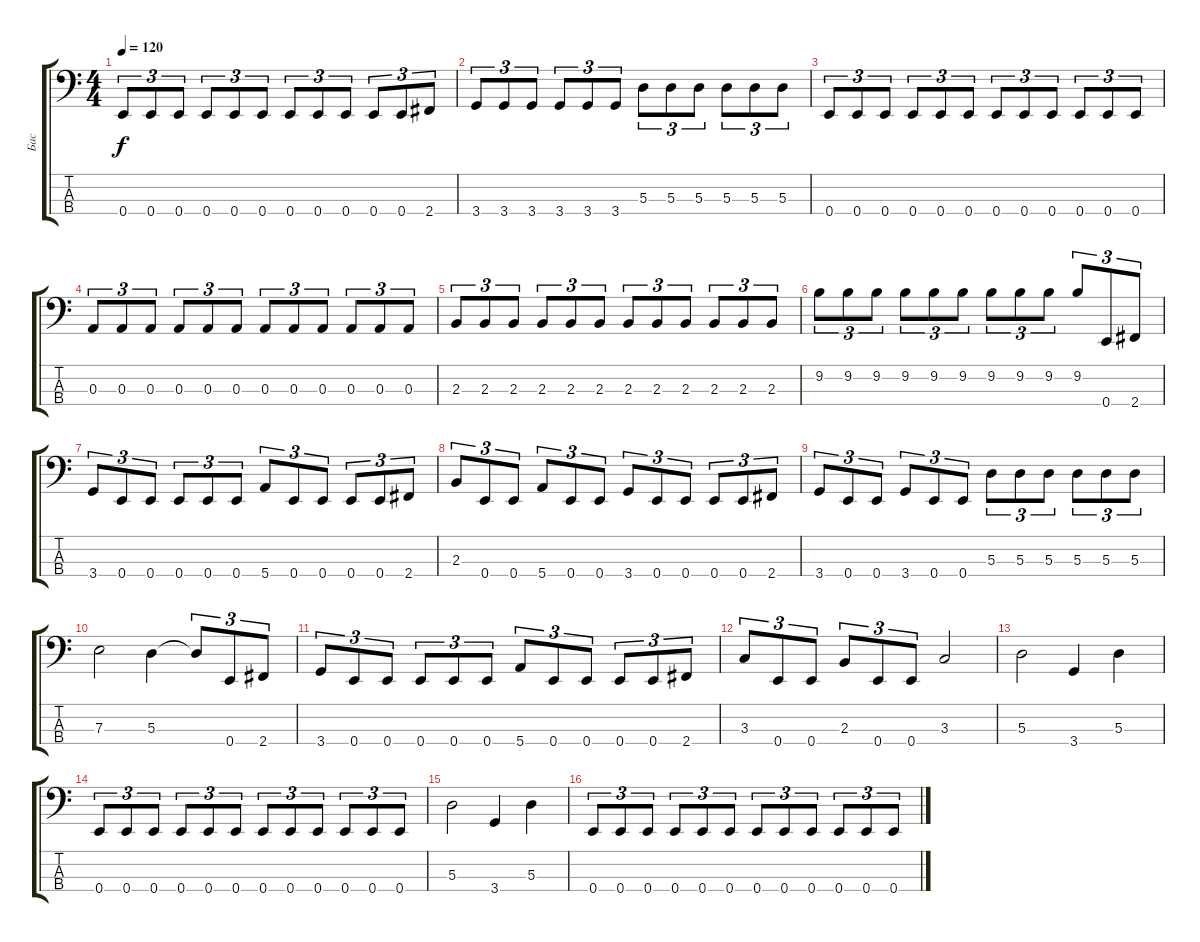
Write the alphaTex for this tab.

\track ("Бас" "Бас") {instrument electricbassfinger}
\staff {score tabs}
\tuning (G2 D2 A1 E1) {hide}
\ts (4 4)
\tempo 120
\clef f4
\ks c
0.4.8{tu (3 2) dy f} 0.4.8{tu (3 2)} 0.4.8{tu (3 2)} 0.4.8{tu (3 2)} 0.4.8{tu (3 2)} 0.4.8{tu (3 2)} 0.4.8{tu (3 2)} 0.4.8{tu (3 2)} 0.4.8{tu (3 2)} 0.4.8{tu (3 2)} 0.4.8{tu (3 2)} 2.4.8{tu (3 2)} |
3.4.8{tu (3 2)} 3.4.8{tu (3 2)} 3.4.8{tu (3 2)} 3.4.8{tu (3 2)} 3.4.8{tu (3 2)} 3.4.8{tu (3 2)} 5.3.8{tu (3 2)} 5.3.8{tu (3 2)} 5.3.8{tu (3 2)} 5.3.8{tu (3 2)} 5.3.8{tu (3 2)} 5.3.8{tu (3 2)} |
0.4.8{tu (3 2)} 0.4.8{tu (3 2)} 0.4.8{tu (3 2)} 0.4.8{tu (3 2)} 0.4.8{tu (3 2)} 0.4.8{tu (3 2)} 0.4.8{tu (3 2)} 0.4.8{tu (3 2)} 0.4.8{tu (3 2)} 0.4.8{tu (3 2)} 0.4.8{tu (3 2)} 0.4.8{tu (3 2)} |
0.3.8{tu (3 2)} 0.3.8{tu (3 2)} 0.3.8{tu (3 2)} 0.3.8{tu (3 2)} 0.3.8{tu (3 2)} 0.3.8{tu (3 2)} 0.3.8{tu (3 2)} 0.3.8{tu (3 2)} 0.3.8{tu (3 2)} 0.3.8{tu (3 2)} 0.3.8{tu (3 2)} 0.3.8{tu (3 2)} |
2.3.8{tu (3 2)} 2.3.8{tu (3 2)} 2.3.8{tu (3 2)} 2.3.8{tu (3 2)} 2.3.8{tu (3 2)} 2.3.8{tu (3 2)} 2.3.8{tu (3 2)} 2.3.8{tu (3 2)} 2.3.8{tu (3 2)} 2.3.8{tu (3 2)} 2.3.8{tu (3 2)} 2.3.8{tu (3 2)} |
9.2.8{tu (3 2)} 9.2.8{tu (3 2)} 9.2.8{tu (3 2)} 9.2.8{tu (3 2)} 9.2.8{tu (3 2)} 9.2.8{tu (3 2)} 9.2.8{tu (3 2)} 9.2.8{tu (3 2)} 9.2.8{tu (3 2)} 9.2.8{tu (3 2)} 0.4.8{tu (3 2)} 2.4.8{tu (3 2)} |
3.4.8{tu (3 2)} 0.4.8{tu (3 2)} 0.4.8{tu (3 2)} 0.4.8{tu (3 2)} 0.4.8{tu (3 2)} 0.4.8{tu (3 2)} 5.4.8{tu (3 2)} 0.4.8{tu (3 2)} 0.4.8{tu (3 2)} 0.4.8{tu (3 2)} 0.4.8{tu (3 2)} 2.4.8{tu (3 2)} |
2.3.8{tu (3 2)} 0.4.8{tu (3 2)} 0.4.8{tu (3 2)} 5.4.8{tu (3 2)} 0.4.8{tu (3 2)} 0.4.8{tu (3 2)} 3.4.8{tu (3 2)} 0.4.8{tu (3 2)} 0.4.8{tu (3 2)} 0.4.8{tu (3 2)} 0.4.8{tu (3 2)} 2.4.8{tu (3 2)} |
3.4.8{tu (3 2)} 0.4.8{tu (3 2)} 0.4.8{tu (3 2)} 3.4.8{tu (3 2)} 0.4.8{tu (3 2)} 0.4.8{tu (3 2)} 5.3.8{tu (3 2)} 5.3.8{tu (3 2)} 5.3.8{tu (3 2)} 5.3.8{tu (3 2)} 5.3.8{tu (3 2)} 5.3.8{tu (3 2)} |
7.3.2 5.3.4 5.3{t}.8{tu (3 2)} 0.4.8{tu (3 2)} 2.4.8{tu (3 2)} |
3.4.8{tu (3 2)} 0.4.8{tu (3 2)} 0.4.8{tu (3 2)} 0.4.8{tu (3 2)} 0.4.8{tu (3 2)} 0.4.8{tu (3 2)} 5.4.8{tu (3 2)} 0.4.8{tu (3 2)} 0.4.8{tu (3 2)} 0.4.8{tu (3 2)} 0.4.8{tu (3 2)} 2.4.8{tu (3 2)} |
3.3.8{tu (3 2)} 0.4.8{tu (3 2)} 0.4.8{tu (3 2)} 2.3.8{tu (3 2)} 0.4.8{tu (3 2)} 0.4.8{tu (3 2)} 3.3.2 |
5.3.2 3.4.4 5.3.4 |
0.4.8{tu (3 2)} 0.4.8{tu (3 2)} 0.4.8{tu (3 2)} 0.4.8{tu (3 2)} 0.4.8{tu (3 2)} 0.4.8{tu (3 2)} 0.4.8{tu (3 2)} 0.4.8{tu (3 2)} 0.4.8{tu (3 2)} 0.4.8{tu (3 2)} 0.4.8{tu (3 2)} 0.4.8{tu (3 2)} |
5.3.2 3.4.4 5.3.4 |
0.4.8{tu (3 2)} 0.4.8{tu (3 2)} 0.4.8{tu (3 2)} 0.4.8{tu (3 2)} 0.4.8{tu (3 2)} 0.4.8{tu (3 2)} 0.4.8{tu (3 2)} 0.4.8{tu (3 2)} 0.4.8{tu (3 2)} 0.4.8{tu (3 2)} 0.4.8{tu (3 2)} 0.4.8{tu (3 2)}
